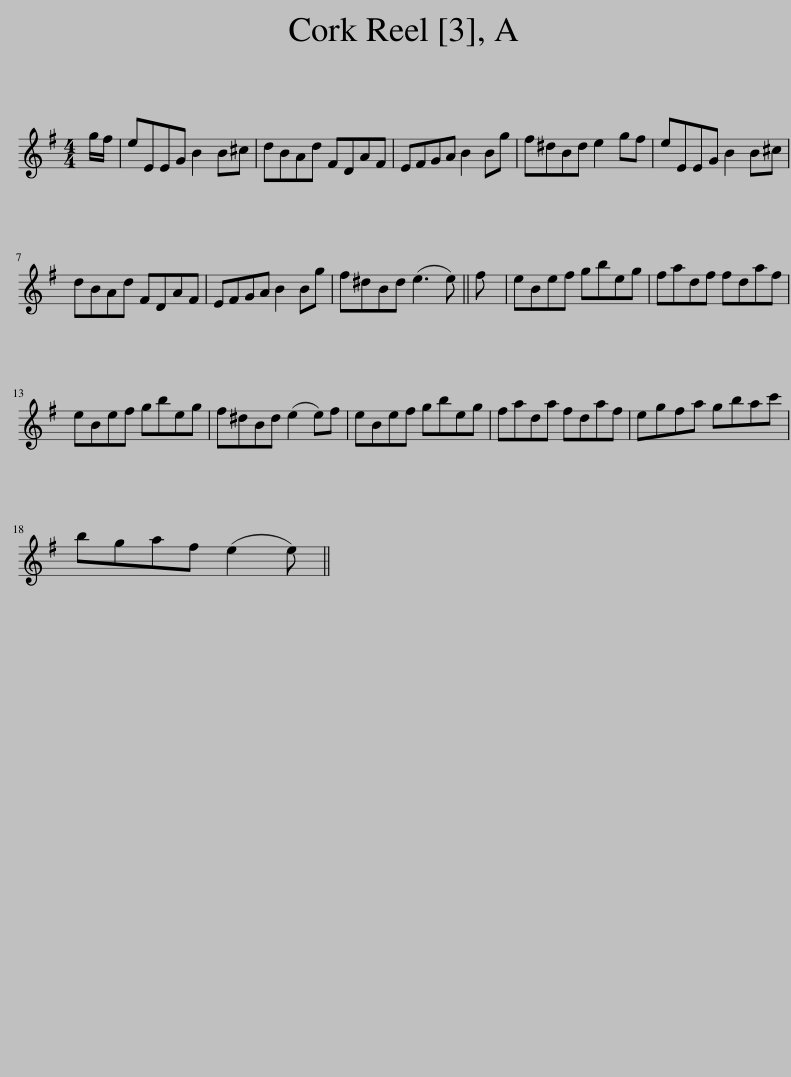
X:1
L:1/8
M:4/4
I:linebreak $
K:G
V:1 treble
V:1
 g/f/ | eEEG B2 B^c | dBAd FDAF | EFGA B2 Bg | f^dBd e2 gf | %5
 eEEG B2 B^c |$ dBAd FDAF | EFGA B2 Bg | f^dBd (e3 e) || f | %10
 eBef gbeg | fadf fdaf |$ eBef gbeg | f^dBd (e2 e)f | eBef gbeg | %15
 fada fdaf | egfa gbac' |$ bgaf (e2 e) || %18
